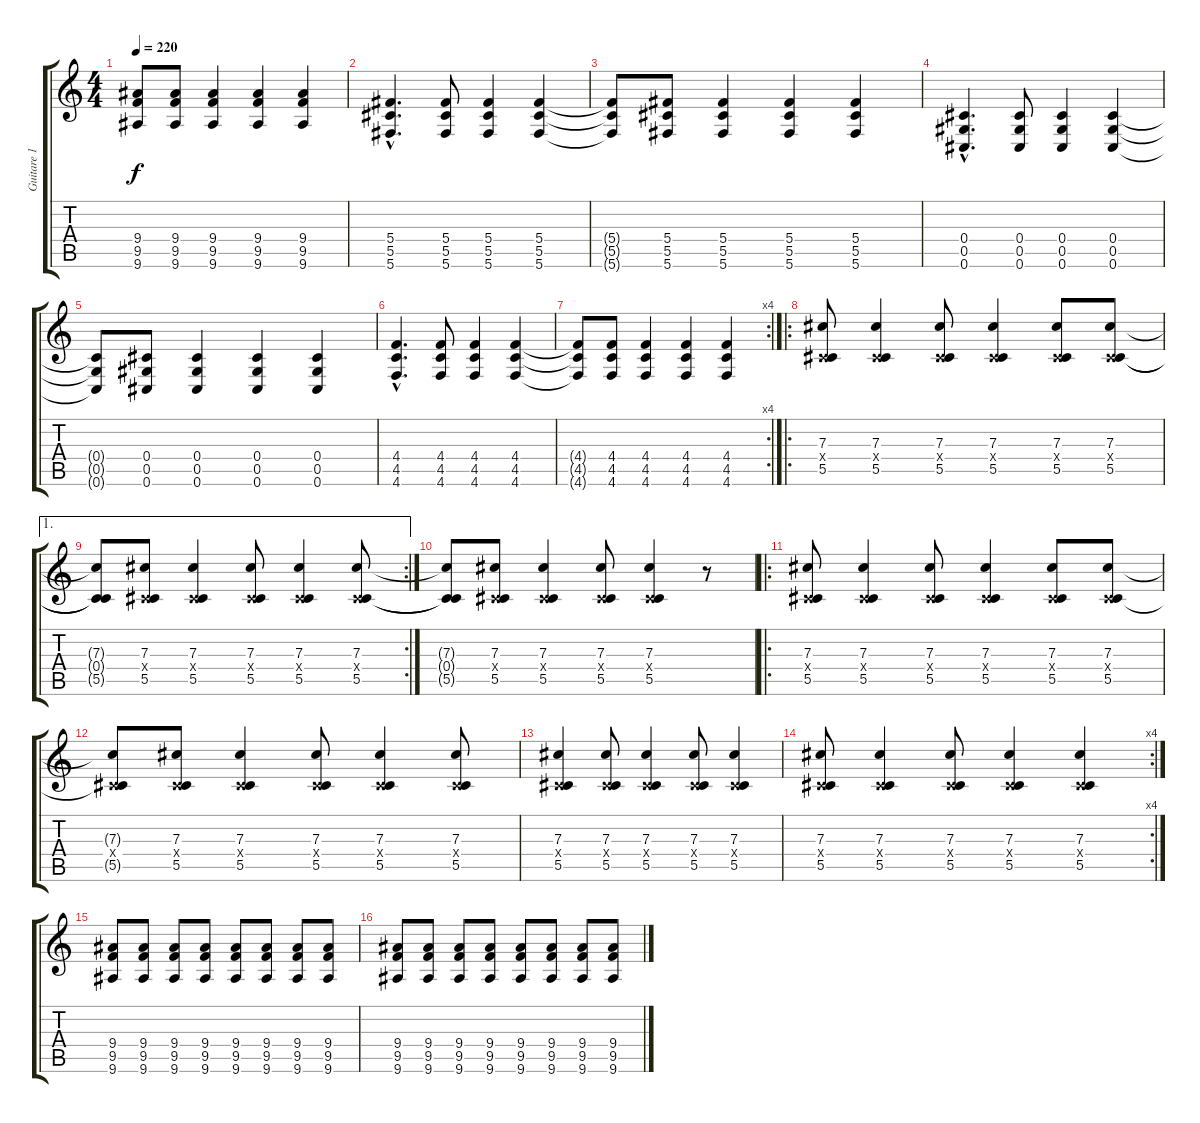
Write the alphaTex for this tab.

\track ("Guitare 1" "Guitare 1") {instrument overdrivenguitar}
\staff {score tabs}
\tuning (Eb4 Bb3 Gb3 Db3 Ab2 Db2) {hide}
\ts (4 4)
\tempo 220
\clef g2
\ks c
(9.4{t} 9.5{t} 9.6{t}).8{dy f} (9.4 9.5 9.6).8 (9.4 9.5 9.6).4 (9.4 9.5 9.6).4 (9.4 9.5 9.6).4 |
(5.4{hac} 5.5{hac} 5.6{hac}).4{d} (5.4 5.5 5.6).8 (5.4 5.5 5.6).4 (5.4 5.5 5.6).4 |
(5.4{t} 5.5{t} 5.6{t}).8 (5.4 5.5 5.6).8 (5.4 5.5 5.6).4 (5.4 5.5 5.6).4 (5.4 5.5 5.6).4 |
(0.4{hac} 0.5{hac} 0.6{hac}).4{d} (0.4 0.5 0.6).8 (0.4 0.5 0.6).4 (0.4 0.5 0.6).4 |
(0.4{t} 0.5{t} 0.6{t}).8 (0.4 0.5 0.6).8 (0.4 0.5 0.6).4 (0.4 0.5 0.6).4 (0.4 0.5 0.6).4 |
(4.4{hac} 4.5{hac} 4.6{hac}).4{d} (4.4 4.5 4.6).8 (4.4 4.5 4.6).4 (4.4 4.5 4.6).4 |
\rc 4
(4.4{t} 4.5{t} 4.6{t}).8 (4.4 4.5 4.6).8 (4.4 4.5 4.6).4 (4.4 4.5 4.6).4 (4.4 4.5 4.6).4 |
\ro
(7.3 0.4{x} 5.5).8 (7.3 0.4{x} 5.5).4 (7.3 0.4{x} 5.5).8 (7.3 0.4{x} 5.5).4 (7.3 0.4{x} 5.5).8 (7.3 0.4{x} 5.5).8 |
\ae 1
\rc 2
(7.3{t} 0.4{t} 5.5{t}).8 (7.3 0.4{x} 5.5).8 (7.3 0.4{x} 5.5).4 (7.3 0.4{x} 5.5).8 (7.3 0.4{x} 5.5).4 (7.3 0.4{x} 5.5).8 |
(7.3{t} 0.4{t} 5.5{t}).8 (7.3 0.4{x} 5.5).8 (7.3 0.4{x} 5.5).4 (7.3 0.4{x} 5.5).8 (7.3 0.4{x} 5.5).4 r.8 |
\ro
(7.3 0.4{x} 5.5).8 (7.3 0.4{x} 5.5).4 (7.3 0.4{x} 5.5).8 (7.3 0.4{x} 5.5).4 (7.3 0.4{x} 5.5).8 (7.3 0.4{x} 5.5).8 |
(7.3{t} 0.4{x} 5.5{t}).8 (7.3 0.4{x} 5.5).8 (7.3 0.4{x} 5.5).4 (7.3 0.4{x} 5.5).8 (7.3 0.4{x} 5.5).4 (7.3 0.4{x} 5.5).8 |
(7.3 0.4{x} 5.5).4 (7.3 0.4{x} 5.5).8 (7.3 0.4{x} 5.5).4 (7.3 0.4{x} 5.5).8 (7.3 0.4{x} 5.5).4 |
\rc 4
(7.3 0.4{x} 5.5).8 (7.3 0.4{x} 5.5).4 (7.3 0.4{x} 5.5).8 (7.3 0.4{x} 5.5).4 (7.3 0.4{x} 5.5).4 |
(9.4 9.5 9.6).8{volume 12 balance 0 instrument overdrivenguitar} (9.4 9.5 9.6).8 (9.4 9.5 9.6).8{balance 8} (9.4 9.5 9.6).8 (9.4 9.5 9.6).8 (9.4 9.5 9.6).8 (9.4 9.5 9.6).8 (9.4 9.5 9.6).8 |
(9.4 9.5 9.6).8{balance 16} (9.4 9.5 9.6).8 (9.4 9.5 9.6).8 (9.4 9.5 9.6).8 (9.4 9.5 9.6).8 (9.4 9.5 9.6).8 (9.4 9.5 9.6).8 (9.4 9.5 9.6).8
